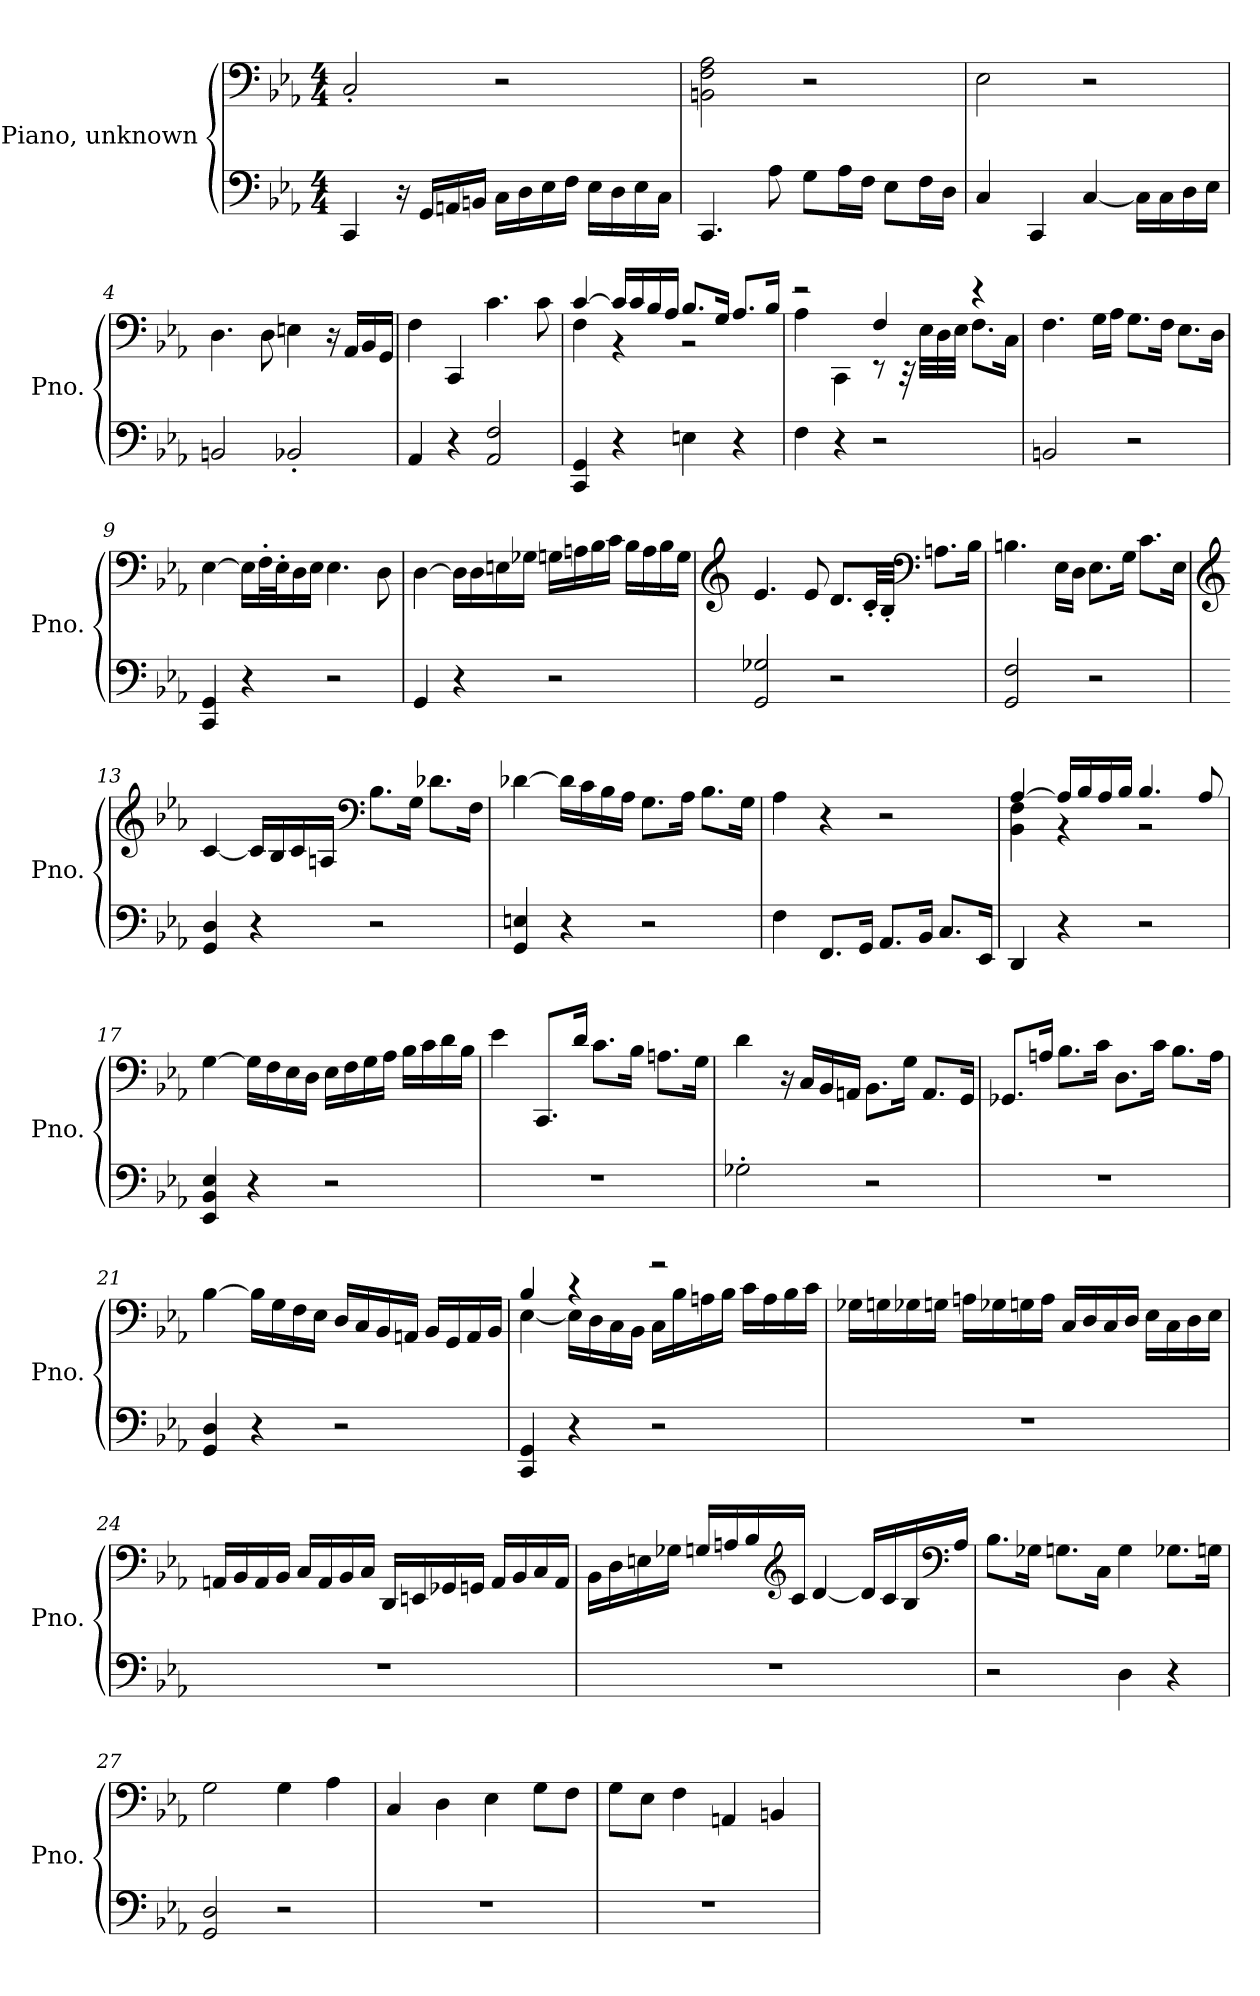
**kern	**kern
*part1	*part1
*staff2	*staff1
*I"Piano, unknown	*
*I'Pno.	*
*clefF4	*clefF4
*k[b-e-a-]	*k[b-e-a-]
*M4/4	*M4/4
*MM120	*MM120
=1	=1
4CC/	2C'/
16r	.
16GG/LL	.
16AAn/	.
16BBn/JJ	.
16C\LL	2r
16D\	.
16E-\	.
16F\JJ	.
16E-\LL	.
16D\	.
16E-\	.
16C\JJ	.
=2	=2
4.CC/	2BBn\ 2F\ 2A-\
8A-\	.
8G\L	2r
16A-\L	.
16F\JJ	.
8E-\L	.
16F\L	.
16D\JJ	.
=3	=3
4C/	2E-\
4CC/	.
[4C/	2r
16C\LL]	.
16C\	.
16D\	.
16E-\JJ	.
=4	=4
2BBn/	4.D\
.	8D\
2BB-X'/	4En\
.	16r
.	16AA-/LL
.	16BB-/
.	16GG/JJ
!!LO:LB:g=z
=5	=5
4AA-/	4F\
4r	4CC/
2AA-/ 2F/	4.c\
.	8c\
=6	=6
*	*^
4CC/ 4GG/	[4c/	4F\
4r	16c/LL]	4r
.	16c/	.
.	16B-/	.
.	16A-/JJ	.
4En\	8.B-/L	2r
.	16G/Jk	.
4r	8.A-/L	.
.	16B-/Jk	.
=7	=7	=7
4F\	2r	4A-\
4r	.	4CC\
2r	4F/	8r
.	.	32r
.	.	32E-\LLL
.	.	32D\
.	.	32E-\JJJ
.	4r	8.F\L
.	.	16C\Jk
*	*v	*v
=8	=8
2BBn/	4.F\
.	16G\LL
.	16A-\JJ
2r	8.G\L
.	16F\Jk
.	8.E-\L
.	16D\Jk
!!LO:LB:g=z
=9	=9
4CC/ 4GG/	[4E-\
4r	16E-\LL]
.	32F'\L
.	32E-'\J
.	16D\
.	16E-\JJ
2r	4.E-\
.	8D\
=10	=10
4GG/	[4D\
4r	16D\LL]
.	16D\
.	16En\
.	16G-X\JJ
2r	16Gn\LL
.	16An\
.	16B-\
.	16c\JJ
.	16B-\LL
.	16A\
.	16B-\
.	16G\JJ
=11	=11
*	*clefG2
2GG/ 2G-X/	4.e-/
.	8e-/
2r	8.d/L
.	32c'/LL
.	32B-'/JJJ
*	*clefF4
.	8.An\L
.	16B-\Jk
!!LO:LB:g=z
=12	=12
2GG/ 2F/	4.Bn\
.	16E-\LL
.	16D\JJ
2r	8.E-\L
.	16G\Jk
.	8.c\L
.	16E-\Jk
=13	=13
*	*clefG2
4GG/ 4D/	[4c/
4r	16c/LL]
.	16B-/
.	16c/
.	16An/JJ
*	*clefF4
2r	8.B-\L
.	16G\Jk
.	8.d-X\L
.	16F\Jk
=14	=14
4GG/ 4En/	[4d-X\
4r	16d-\LL]
.	16c\
.	16B-\
.	16A-\JJ
2r	8.G\L
.	16A-\Jk
.	8.B-\L
.	16G\Jk
!!LO:LB:g=z
=15	=15
4F\	4A-\
8.FF/L	4r
16GG/Jk	.
8.AA-/L	2r
16BB-/Jk	.
8.C/L	.
16EE-/Jk	.
=16	=16
*	*^
4DD/	[4A-/	4BB-\ 4F\
4r	16A-/LL]	4r
.	16B-/	.
.	16A-/	.
.	16B-/JJ	.
2r	4.B-/	2r
.	8A-/	.
*	*v	*v
=17	=17
4EE-/ 4BB-/ 4E-/	[4G\
4r	16G\LL]
.	16F\
.	16E-\
.	16D\JJ
2r	16E-\LL
.	16F\
.	16G\
.	16A-\JJ
.	16B-\LL
.	16c\
.	16d\
.	16B-\JJ
=18	=18
1r	4e-\
.	8.CC/L
.	16d/Jk
.	8.c\L
.	16B-\Jk
.	8.An\L
.	16G\Jk
!!LO:LB:g=z
=19	=19
2G-X'\	4d\
.	16r
.	16C/LL
.	16BB-/
.	16AAn/JJ
2r	8.BB-\L
.	16G\Jk
.	8.AA/L
.	16GG/Jk
=20	=20
1r	8.GG-X/L
.	16An/Jk
.	8.B-\L
.	16c\Jk
.	8.D\L
.	16c\Jk
.	8.B-\L
.	16A\Jk
=21	=21
4GG/ 4D/	[4B-\
4r	16B-\LL]
.	16G\
.	16F\
.	16E-\JJ
2r	16D/LL
.	16C/
.	16BB-/
.	16AAn/JJ
.	16BB-/LL
.	16GG/
.	16AA/
.	16BB-/JJ
!!LO:PB:g=z
=22	=22
*	*^
4CC/ 4GG/	4B-/	[4E-\
4r	4r	16E-\LL]
.	.	16D\
.	.	16C\
.	.	16BB-\JJ
2r	2r	16C\LL
.	.	16B-\
.	.	16An\
.	.	16B-\JJ
.	.	16c\LL
.	.	16A\
.	.	16B-\
.	.	16c\JJ
*	*v	*v
=23	=23
1r	16G-X\LL
.	16Gn\
.	16G-X\
.	16Gn\JJ
.	16An\LL
.	16G-X\
.	16Gn\
.	16A\JJ
.	16C/LL
.	16D/
.	16C/
.	16D/JJ
.	16E-\LL
.	16C\
.	16D\
.	16E-\JJ
!!LO:LB:g=z
=24	=24
1r	16AAn/LL
.	16BB-/
.	16AA/
.	16BB-/JJ
.	16C/LL
.	16AA/
.	16BB-/
.	16C/JJ
.	16DD/LL
.	16EEn/
.	16GG-X/
.	16GGn/JJ
.	16AA/LL
.	16BB-/
.	16C/
.	16AA/JJ
=25	=25
1r	16BB-\LL
.	16D\
.	16En\
.	16G-X\JJ
.	16Gn/LL
.	16An/
.	16B-/
*	*clefG2
.	16c/JJ
.	[4d/
.	16d/LL]
.	16c/
.	16B-/
*	*clefF4
.	16A/JJ
!!LO:LB:g=z
=26	=26
2r	8.B-\L
.	16G-X\Jk
.	8.Gn\L
.	16C\Jk
4D\	4G\
4r	8.G-X\L
.	16Gn\Jk
=27	=27
2GG/ 2D/	2G\
2r	4G\
.	4A-\
=28	=28
1r	4C/
.	4D\
.	4E-\
.	8G\L
.	8F\J
=29	=29
1r	8G\L
.	8E-\J
.	4F\
.	4AAn/
.	4BBn/
=	=
*-	*-
